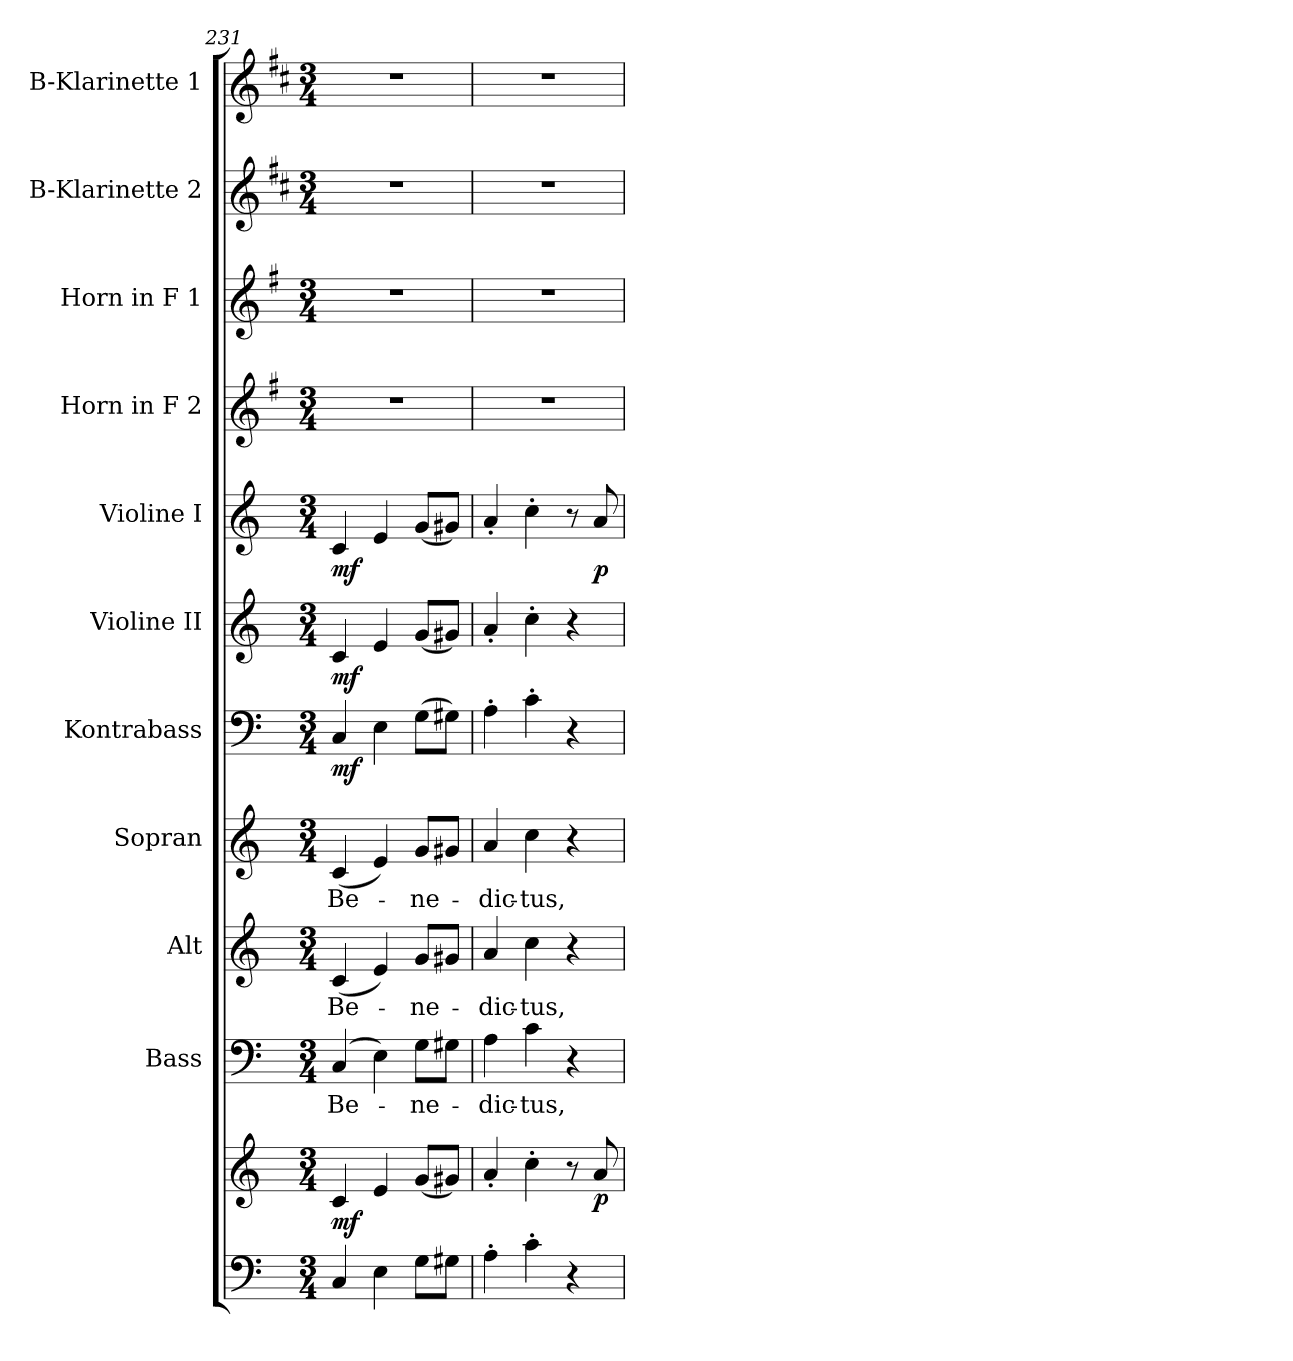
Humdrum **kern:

**kern	**kern	**dynam	**kern	**text	**kern	**text	**kern	**text	**kern	**dynam	**kern	**dynam	**kern	**dynam	**kern	**kern	**kern	**kern
*part11	*part11	*part11	*part10	*part10	*part9	*part9	*part8	*part8	*part7	*part7	*part6	*part6	*part5	*part5	*part4	*part3	*part2	*part1
*staff12	*staff11	*staff11/12	*staff10	*staff10	*staff9	*staff9	*staff8	*staff8	*staff7	*staff7	*staff6	*staff6	*staff5	*staff5	*staff4	*staff3	*staff2	*staff1
*	*	*	*I"Bass	*	*I"Alt	*	*I"Sopran	*	*I"Kontrabass	*	*I"Violine II	*	*I"Violine I	*	*I"Horn in F 2	*I"Horn in F 1	*I"B-Klarinette 2	*I"B-Klarinette 1
*	*	*	*I'B.	*	*I'A.	*	*I'S.	*	*I'Kb.	*	*I'Vl. II	*	*I'Vl. I	*	*	*	*I'B Kl. 2	*I'B Kl. 1
!!LO:PB:g=z
*clefF4	*clefG2	*	*clefF4	*	*clefG2	*	*clefG2	*	*clefF4	*	*clefG2	*	*clefG2	*	*clefG2	*clefG2	*clefG2	*clefG2
*	*	*	*	*	*	*	*	*	*ITrd7c12	*	*	*	*	*	*ITrd4c7	*ITrd4c7	*ITrd1c2	*ITrd1c2
*k[]	*k[]	*	*k[]	*	*k[]	*	*k[]	*	*k[]	*	*k[]	*	*k[]	*	*k[]	*k[]	*k[]	*k[]
*C:	*C:	*	*C:	*	*C:	*	*C:	*	*C:	*	*C:	*	*C:	*	*C:	*C:	*C:	*C:
*M3/4	*M3/4	*	*M3/4	*	*M3/4	*	*M3/4	*	*M3/4	*	*M3/4	*	*M3/4	*	*M3/4	*M3/4	*M3/4	*M3/4
=231	=231	=231	=231	=231	=231	=231	=231	=231	=231	=231	=231	=231	=231	=231	=231	=231	=231	=231
!	!	!LO:DY:b	!	!LO:LY:b	!	!LO:LY:b	!	!LO:LY:b	!	!LO:DY:b	!	!LO:DY:b	!	!LO:DY:b	!	!	!	!
4C/	4c/	mf	(4C/	Be-	(<4c/	Be-	(<4c/	Be-	4CC/	mf	4c/	mf	4c/	mf	2.r	2.r	2.r	2.r
4E\	4e/	.	4E\)	.	4e/)	.	4e/)	.	4EE\	.	4e/	.	4e/	.	.	.	.	.
!	!	!	!	!LO:LY:b	!	!LO:LY:b	!	!LO:LY:b	!	!	!	!	!	!	!	!	!	!
8G\L	(<8g/L	.	8G\L	-ne-	8g/L	-ne-	8g/L	-ne-	(>8GG\L	.	(<8g/L	.	(<8g/L	.	.	.	.	.
8G#X\J	8g#X/J)	.	8G#X\J	.	8g#X/J	.	8g#X/J	.	8GG#X\J)	.	8g#X/J)	.	8g#X/J)	.	.	.	.	.
=232	=232	=232	=232	=232	=232	=232	=232	=232	=232	=232	=232	=232	=232	=232	=232	=232	=232	=232
!	!	!	!	!LO:LY:b	!	!LO:LY:b	!	!LO:LY:b	!	!	!	!	!	!	!	!	!	!
4A'>\	4a'</	.	4A\	-dic-	4a/	-dic-	4a/	-dic-	4AA'>\	.	4a'</	.	4a'</	.	2.r	2.r	2.r	2.r
!	!	!	!	!LO:LY:b	!	!LO:LY:b	!	!LO:LY:b	!	!	!	!	!	!	!	!	!	!
4c'>\	4cc'>\	.	4c\	-tus,	4cc\	-tus,	4cc\	-tus,	4C'>\	.	4cc'>\	.	4cc'>\	.	.	.	.	.
4r	8r	.	4r	.	4r	.	4r	.	4r	.	4r	.	8r	.	.	.	.	.
!	!	!LO:DY:b	!	!	!	!	!	!	!	!	!	!	!	!LO:DY:b	!	!	!	!
.	8a/	p	.	.	.	.	.	.	.	.	.	.	8a/	p	.	.	.	.
=	=	=	=	=	=	=	=	=	=	=	=	=	=	=	=	=	=	=
*-	*-	*-	*-	*-	*-	*-	*-	*-	*-	*-	*-	*-	*-	*-	*-	*-	*-	*-
